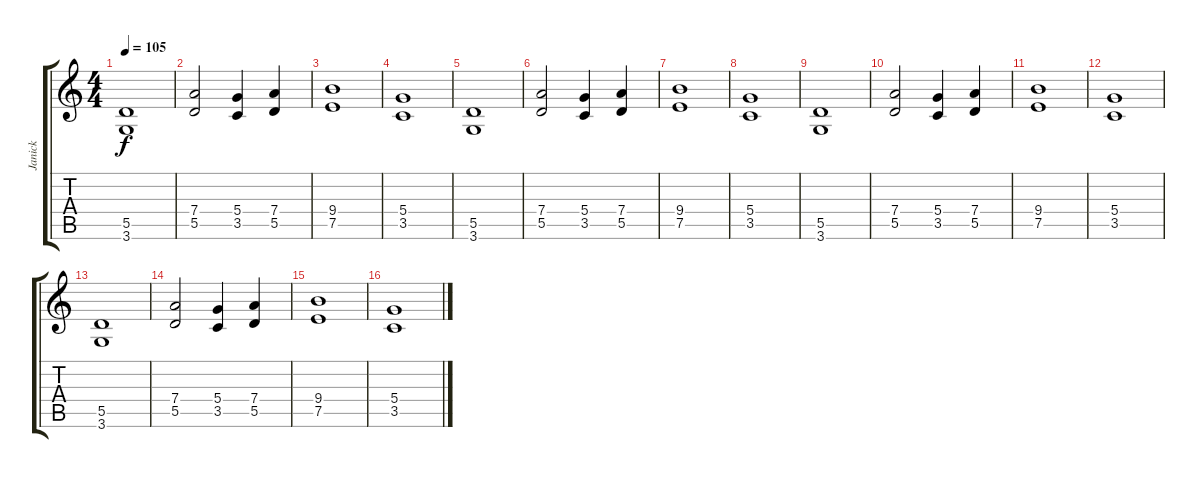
\track ("Janick" "Janick") {instrument distortionguitar}
\staff {score tabs}
\tuning (E4 B3 G3 D3 A2 E2) {hide}
\ts (4 4)
\tempo 105
\clef g2
\ks c
(5.5 3.6).1{dy f} |
(7.4 5.5).2 (5.4 3.5).4 (7.4 5.5).4 |
(9.4 7.5).1 |
(5.4 3.5).1 |
(5.5 3.6).1 |
(7.4 5.5).2 (5.4 3.5).4 (7.4 5.5).4 |
(9.4 7.5).1 |
(5.4 3.5).1 |
(5.5 3.6).1 |
(7.4 5.5).2 (5.4 3.5).4 (7.4 5.5).4 |
(9.4 7.5).1 |
(5.4 3.5).1 |
(5.5 3.6).1 |
(7.4 5.5).2 (5.4 3.5).4 (7.4 5.5).4 |
(9.4 7.5).1 |
(5.4 3.5).1
